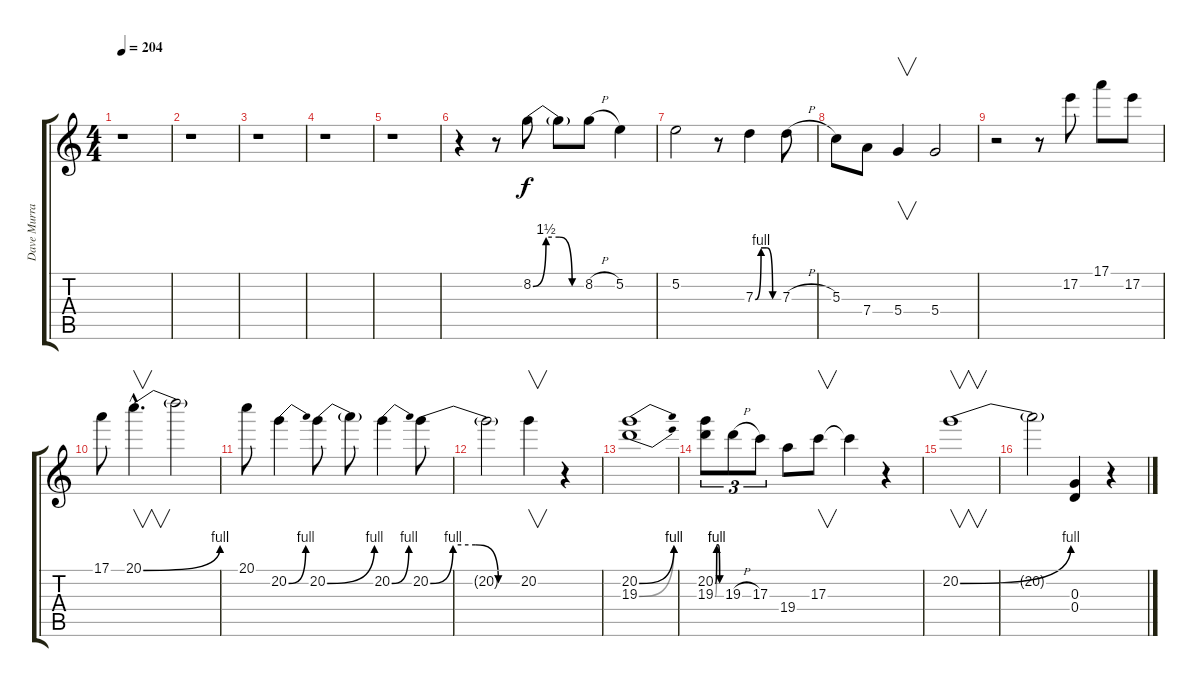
\track ("Dave Murray (Distortion Guitar)" "Dave Murra") {instrument distortionguitar}
\staff {score tabs}
\tuning (E4 B3 G3 D3 A2 E2) {hide}
\ts (4 4)
\tempo 204
\clef g2
\ks c
r.1{dy f volume 14 instrument distortionguitar} |
r.1 |
r.1 |
r.1 |
r.1 |
r.4 r.8 8.2{be (custom 0 0 15 6 30 6 45 0 60 0)}.8 8.2{t}.8 8.2{h}.8 5.2.4 |
5.2.2 r.8 7.3{be (custom 0 0 15 4 30 4 45 0 60 0)}.4 7.3{h}.8 |
5.3.8 7.4.8 5.4.4{v} 5.4.2 |
r.2 r.8 17.2.8 17.1.8 17.2.8 |
17.1.8 20.1{be (bend 0 0 60 4) hac}.4{v d} 20.1{t}.2 |
20.1.8 20.2{be (bend 0 0 60 4)}.4 20.2{be (bend 0 0 60 4)}.8 20.2{t}.8 20.2{be (bend 0 0 60 4)}.4 20.2{be (custom 0 0 15 4 30 4 45 0 60 0)}.8 |
20.2{t}.2 20.2.4{v} r.4 |
(20.2{be (bend 0 0 60 4)} 19.3{be (bend 0 0 60 4)}).1 |
(20.2{be (custom 0 0 15 4 30 4 45 0 60 0)} 19.3{be (custom 0 0 15 4 30 4 45 0 60 0)}).8{tu (3 2)} 19.3{h}.8{tu (3 2)} 17.3.8{tu (3 2)} 19.4.8 17.3.8{v} 17.3{t}.4 r.4 |
20.2{be (bend 0 0 60 4)}.1{v} |
20.2{t}.2 (0.3 0.4).4 r.4
